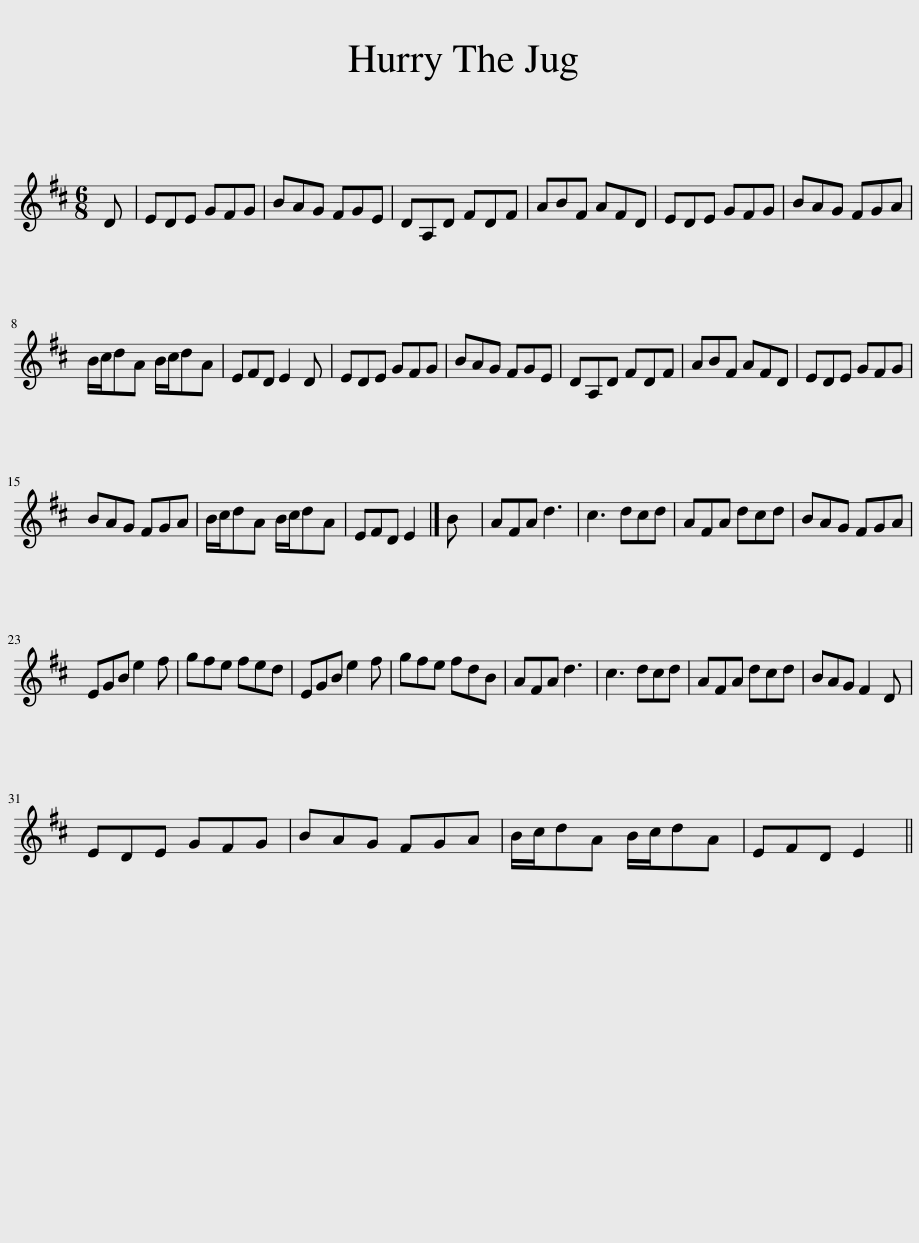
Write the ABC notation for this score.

X:1
L:1/8
M:6/8
I:linebreak $
K:D
V:1 treble
V:1
 D | EDE GFG | BAG FGE | DA,D FDF | ABF AFD | %5
 EDE GFG | BAG FGA |$ B/c/dA B/c/dA | EFD E2 D | EDE GFG | %10
 BAG FGE | DA,D FDF | ABF AFD | EDE GFG |$ BAG FGA | %15
 B/c/dA B/c/dA | EFD E2 |] B | AFA d3 | c3 dcd | %20
 AFA dcd | BAG FGA |$ EGB e2 f | gfe fed | EGB e2 f | %25
 gfe fdB | AFA d3 | c3 dcd | AFA dcd | BAG F2 D |$ %30
 EDE GFG | BAG FGA | B/c/dA B/c/dA | EFD E2 || %34
